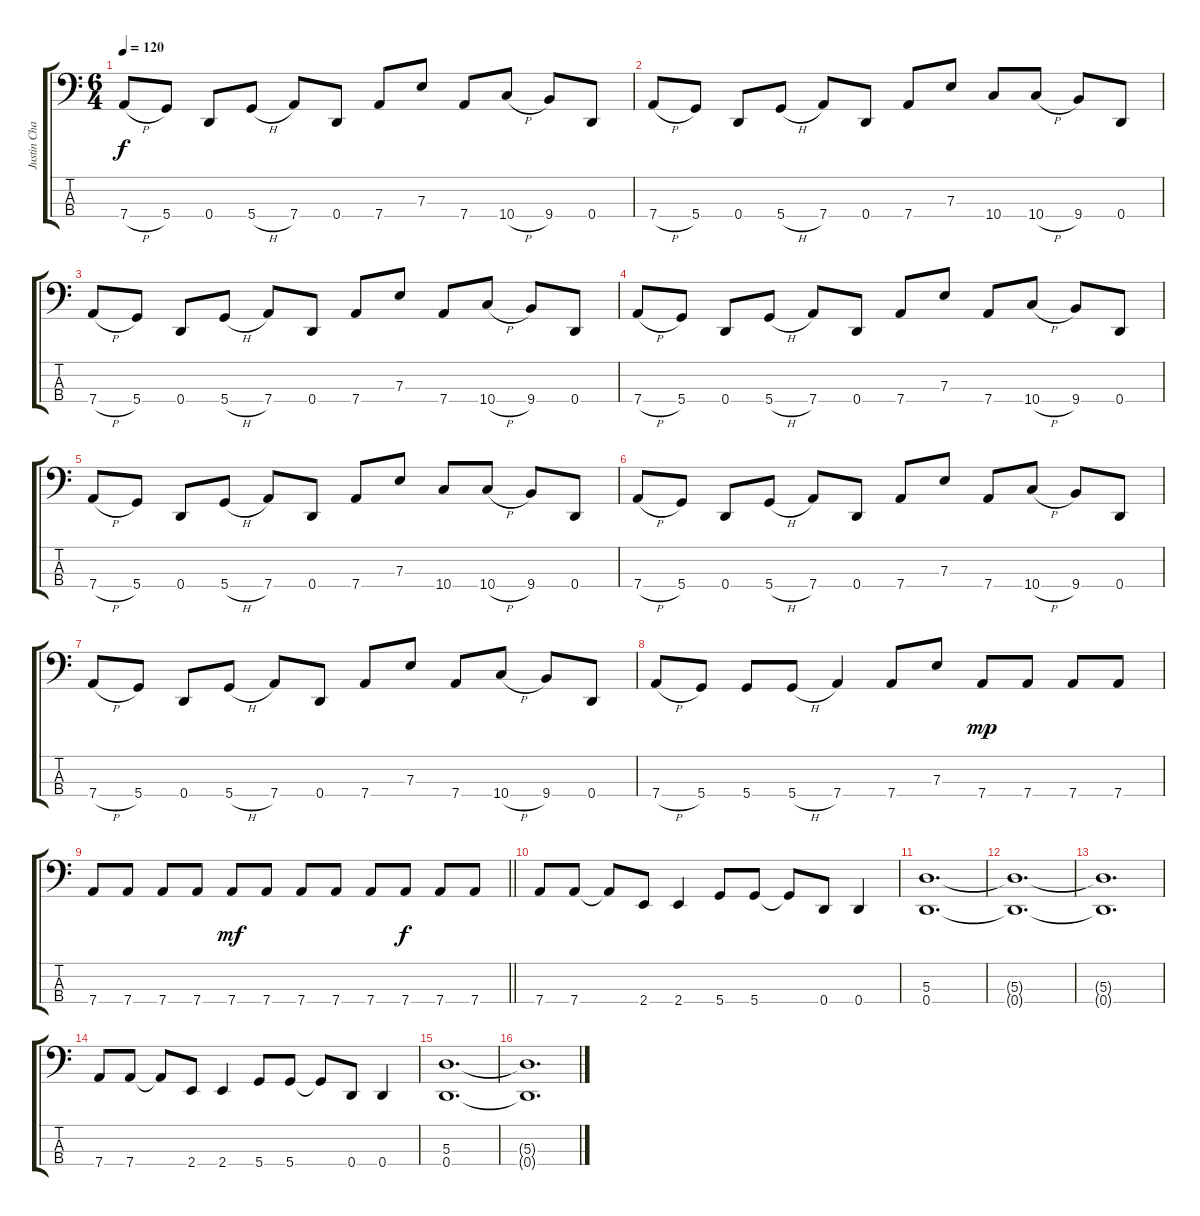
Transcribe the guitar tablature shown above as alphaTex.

\track ("Justin Chancellor" "Justin Cha") {instrument electricbassfinger}
\staff {score tabs}
\tuning (G2 D2 A1 D1) {hide}
\ts (6 4)
\tempo 120
\clef f4
\ks c
7.4{h}.8{dy f} 5.4.8 0.4.8 5.4{h}.8 7.4.8 0.4.8 7.4.8 7.3.8 7.4.8 10.4{h}.8 9.4.8 0.4.8 |
7.4{h}.8 5.4.8 0.4.8 5.4{h}.8 7.4.8 0.4.8 7.4.8 7.3.8 10.4.8 10.4{h}.8 9.4.8 0.4.8 |
7.4{h}.8 5.4.8 0.4.8 5.4{h}.8 7.4.8 0.4.8 7.4.8 7.3.8 7.4.8 10.4{h}.8 9.4.8 0.4.8 |
7.4{h}.8 5.4.8 0.4.8 5.4{h}.8 7.4.8 0.4.8 7.4.8 7.3.8 7.4.8 10.4{h}.8 9.4.8 0.4.8 |
7.4{h}.8 5.4.8 0.4.8 5.4{h}.8 7.4.8 0.4.8 7.4.8 7.3.8 10.4.8 10.4{h}.8 9.4.8 0.4.8 |
7.4{h}.8 5.4.8 0.4.8 5.4{h}.8 7.4.8 0.4.8 7.4.8 7.3.8 7.4.8 10.4{h}.8 9.4.8 0.4.8 |
7.4{h}.8 5.4.8 0.4.8 5.4{h}.8 7.4.8 0.4.8 7.4.8 7.3.8 7.4.8 10.4{h}.8 9.4.8 0.4.8 |
7.4{h}.8 5.4.8 5.4.8 5.4{h}.8 7.4.4 7.4.8 7.3.8 7.4.8{dy mp} 7.4.8 7.4.8 7.4.8 |
\barLineRight lightlight
7.4.8 7.4.8 7.4.8 7.4.8 7.4.8{dy mf} 7.4.8 7.4.8 7.4.8 7.4.8 7.4.8{dy f} 7.4.8 7.4.8 |
\section ("" "")
7.4.8 7.4.8 7.4{t}.8 2.4.8 2.4.4 5.4.8 5.4.8 5.4{t}.8 0.4.8 0.4.4 |
(5.3 0.4).1{d} |
(5.3{t} 0.4{t}).1{d} |
(5.3{t} 0.4{t}).1{d} |
7.4.8 7.4.8 7.4{t}.8 2.4.8 2.4.4 5.4.8 5.4.8 5.4{t}.8 0.4.8 0.4.4 |
(5.3 0.4).1{d} |
(5.3{t} 0.4{t}).1{d}
